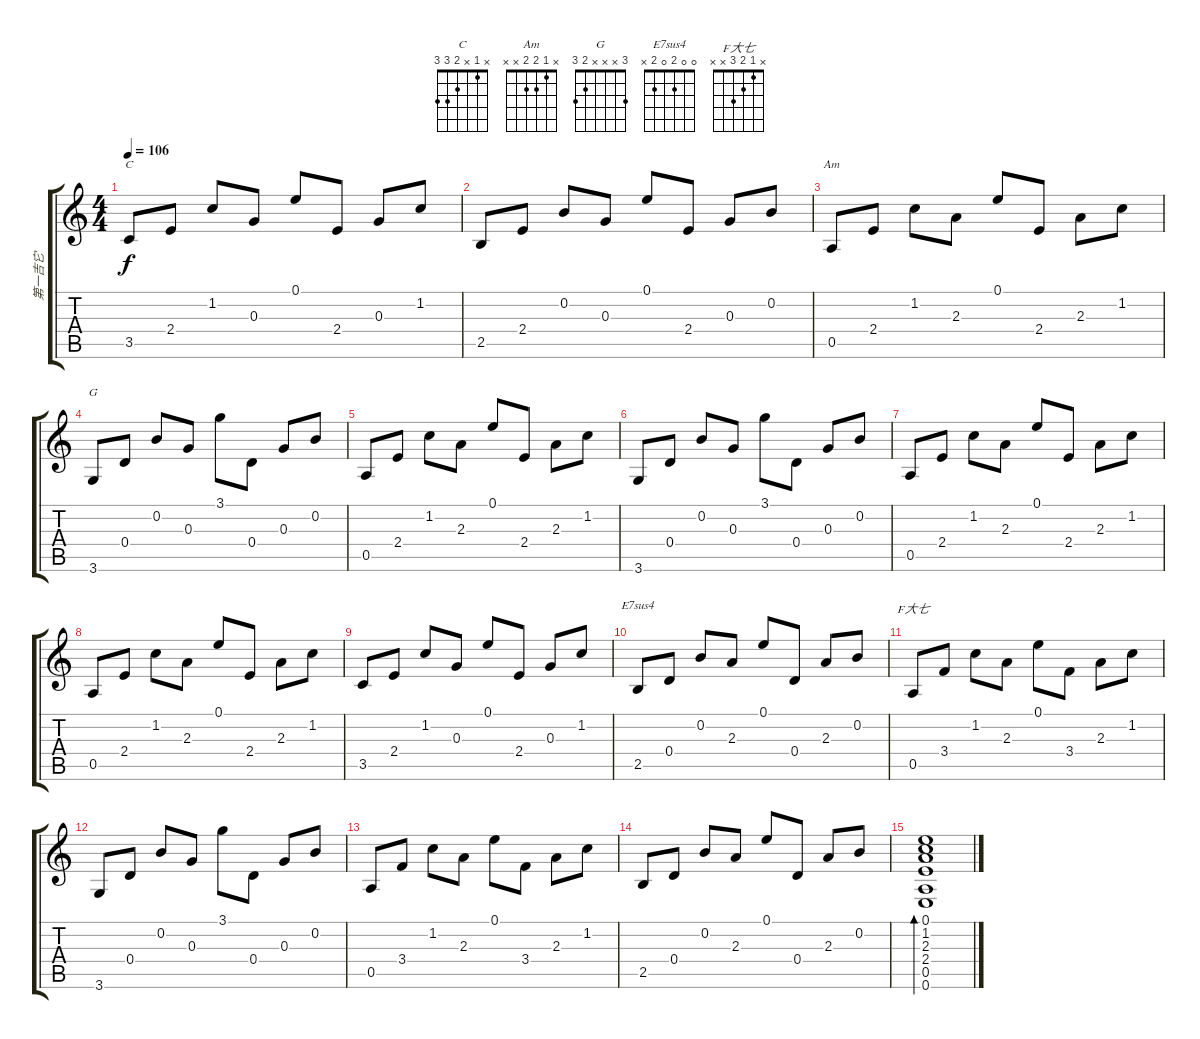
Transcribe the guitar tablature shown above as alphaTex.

\track ("第一吉它" "第一吉它") {instrument acousticguitarsteel}
\staff {score tabs}
\tuning (E4 B3 G3 D3 A2 E2) {hide}
\chord ("C" x 1 x 2 3 3)
\chord ("Am" x 1 2 2 x x)
\chord ("G" 3 x x x 2 3)
\chord ("E7sus4" 0 0 2 0 2 x)
\chord ("F大七" x 1 2 3 x x)
\ts (4 4)
\tempo 106
\clef g2
\ks c
3.5.8{ch "C" dy f} 2.4.8 1.2.8 0.3.8 0.1.8 2.4.8 0.3.8 1.2.8 |
2.5.8 2.4.8 0.2.8 0.3.8 0.1.8 2.4.8 0.3.8 0.2.8 |
0.5.8{ch "Am"} 2.4.8 1.2.8 2.3.8 0.1.8 2.4.8 2.3.8 1.2.8 |
3.6.8{ch "G"} 0.4.8 0.2.8 0.3.8 3.1.8 0.4.8 0.3.8 0.2.8 |
0.5.8 2.4.8 1.2.8 2.3.8 0.1.8 2.4.8 2.3.8 1.2.8 |
3.6.8 0.4.8 0.2.8 0.3.8 3.1.8 0.4.8 0.3.8 0.2.8 |
0.5.8 2.4.8 1.2.8 2.3.8 0.1.8 2.4.8 2.3.8 1.2.8 |
0.5.8 2.4.8 1.2.8 2.3.8 0.1.8 2.4.8 2.3.8 1.2.8 |
3.5.8 2.4.8 1.2.8 0.3.8 0.1.8 2.4.8 0.3.8 1.2.8 |
2.5.8{ch "E7sus4"} 0.4.8 0.2.8 2.3.8 0.1.8 0.4.8 2.3.8 0.2.8 |
0.5.8{ch "F大七"} 3.4.8 1.2.8 2.3.8 0.1.8 3.4.8 2.3.8 1.2.8 |
3.6.8 0.4.8 0.2.8 0.3.8 3.1.8 0.4.8 0.3.8 0.2.8 |
0.5.8 3.4.8 1.2.8 2.3.8 0.1.8 3.4.8 2.3.8 1.2.8 |
2.5.8 0.4.8 0.2.8 2.3.8 0.1.8 0.4.8 2.3.8 0.2.8 |
(0.1 1.2 2.3 2.4 0.5 0.6).1{bd 480}
